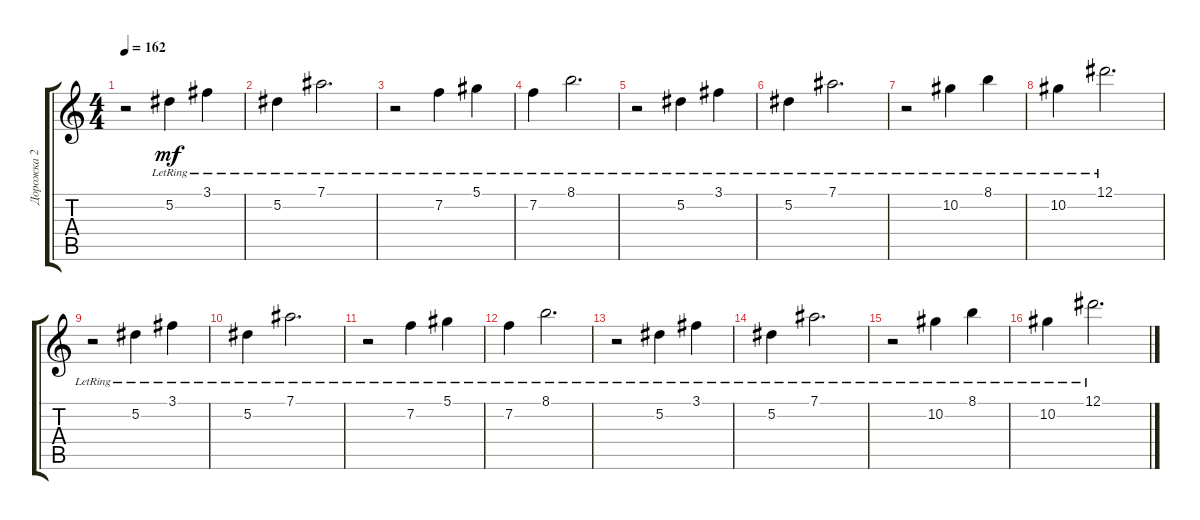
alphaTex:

\track ("Дорожка 2" "Дорожка 2") {instrument electricguitarclean}
\staff {score tabs}
\tuning (Eb4 Bb3 Gb3 Db3 Ab2 Eb2) {hide}
\ts (4 4)
\tempo 162
\clef g2
\ks c
r.2{dy mf} 5.2{lr}.4 3.1{lr}.4 |
5.2{lr}.4 7.1{lr}.2{d} |
r.2 7.2{lr}.4 5.1{lr}.4 |
7.2{lr}.4 8.1{lr}.2{d} |
r.2 5.2{lr}.4 3.1{lr}.4 |
5.2{lr}.4 7.1{lr}.2{d} |
r.2 10.2{lr}.4 8.1{lr}.4 |
10.2{lr}.4 12.1{lr}.2{d} |
r.2 5.2{lr}.4 3.1{lr}.4 |
5.2{lr}.4 7.1{lr}.2{d} |
r.2 7.2{lr}.4 5.1{lr}.4 |
7.2{lr}.4 8.1{lr}.2{d} |
r.2 5.2{lr}.4 3.1{lr}.4 |
5.2{lr}.4 7.1{lr}.2{d} |
r.2 10.2{lr}.4 8.1{lr}.4 |
10.2{lr}.4 12.1{lr}.2{d}
